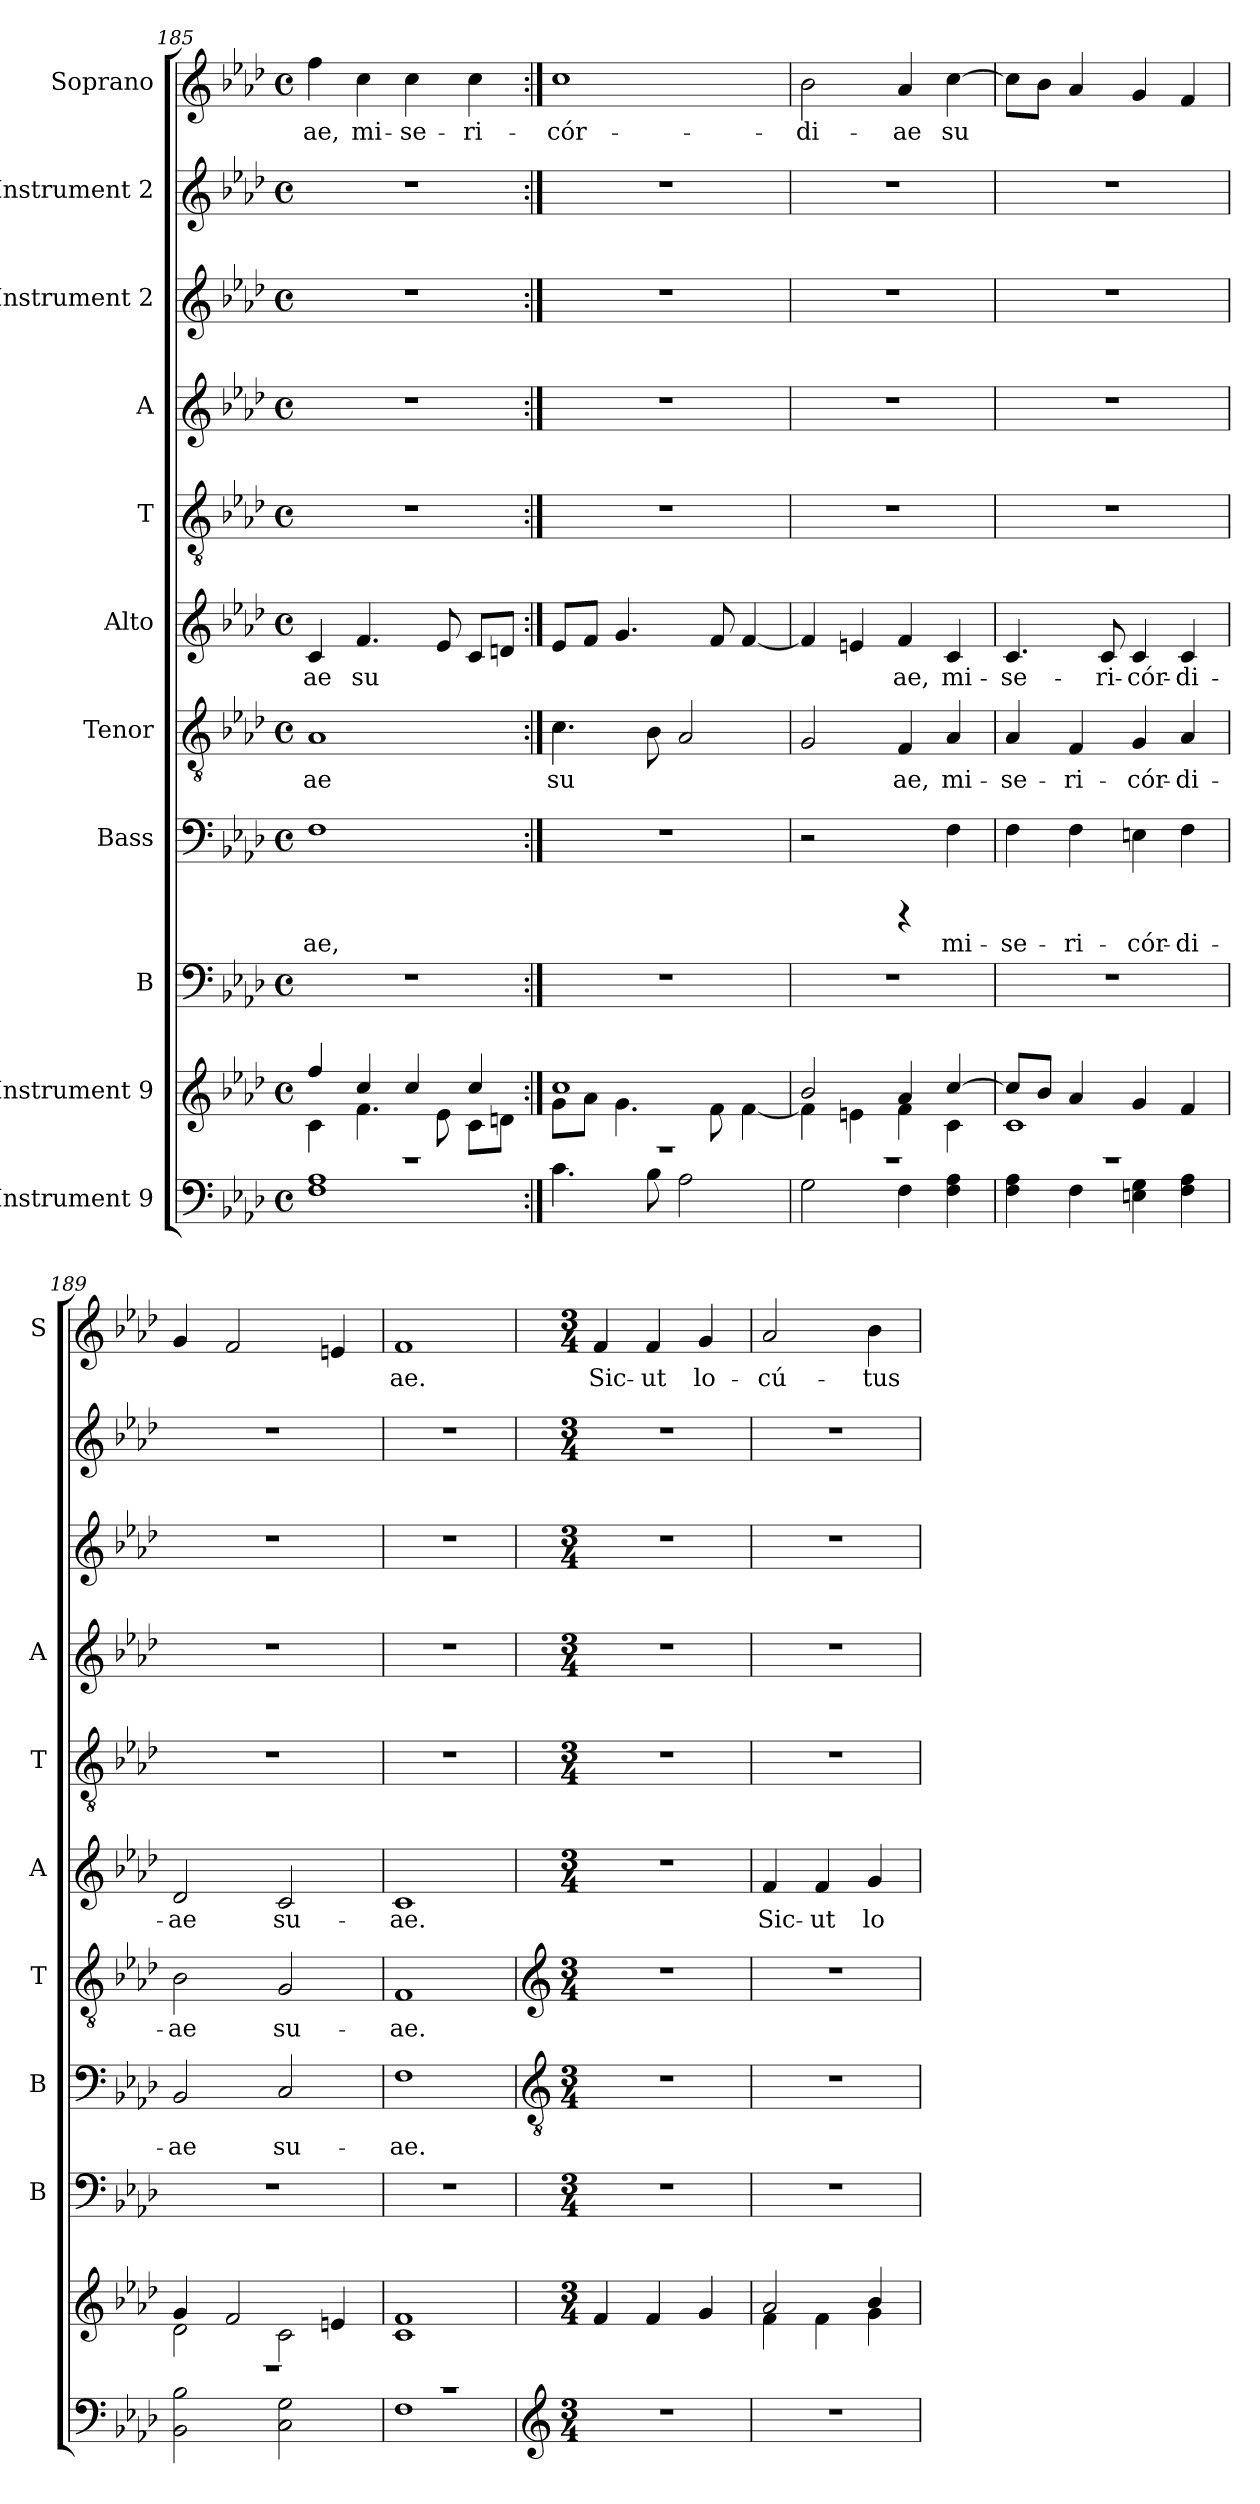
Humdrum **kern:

**kern	**kern	**kern	**kern	**text	**kern	**text	**kern	**text	**kern	**kern	**kern	**kern	**kern	**text
*part11	*part10	*part9	*part8	*part8	*part7	*part7	*part6	*part6	*part5	*part4	*part3	*part2	*part1	*part1
*staff11	*staff10	*staff9	*staff8	*staff8	*staff7	*staff7	*staff6	*staff6	*staff5	*staff4	*staff3	*staff2	*staff1	*staff1
*I"Instrument 9	*I"Instrument 9	*I"B	*I"Bass	*	*I"Tenor	*	*I"Alto	*	*I"T	*I"A	*I"Instrument 2	*I"Instrument 2	*I"Soprano	*
*	*	*I'B	*I'B	*	*I'T	*	*I'A	*	*I'T	*I'A	*	*	*I'S	*
*clefF4	*clefG2	*clefF4	*clefF4	*	*clefGv2	*	*clefG2	*	*clefGv2	*clefG2	*clefG2	*clefG2	*clefG2	*
*k[b-e-a-d-]	*k[b-e-a-d-]	*k[b-e-a-d-]	*k[b-e-a-d-]	*	*k[b-e-a-d-]	*	*k[b-e-a-d-]	*	*k[b-e-a-d-]	*k[b-e-a-d-]	*k[b-e-a-d-]	*k[b-e-a-d-]	*k[b-e-a-d-]	*
*A-:	*A-:	*A-:	*A-:	*	*A-:	*	*A-:	*	*A-:	*A-:	*A-:	*A-:	*A-:	*
*M4/4	*M4/4	*M4/4	*M4/4	*	*M4/4	*	*M4/4	*	*M4/4	*M4/4	*M4/4	*M4/4	*M4/4	*
*met(c)	*met(c)	*met(c)	*met(c)	*	*met(c)	*	*met(c)	*	*met(c)	*met(c)	*met(c)	*met(c)	*met(c)	*
=185	=185	=185	=185	=185	=185	=185	=185	=185	=185	=185	=185	=185	=185	=185
*^	*^	*	*	*	*	*	*	*	*	*	*	*	*	*
!	!	!	!	!	!	!LO:LY:b:cj	!	!LO:LY:b:cj	!	!LO:LY:b:cj	!	!	!	!	!	!LO:LY:b:cj
1r	1A- 1F	4ff/	4c\	1r	1F	-ae,	1A-	-ae	4c/	-ae	1r	1r	1r	1r	4ff\	-ae,
!	!	!	!	!	!	!	!	!	!	!LO:LY:b:cj	!	!	!	!	!	!LO:LY:b:cj
.	.	4cc/	4.f\	.	.	.	.	.	4.f/	su-	.	.	.	.	4cc\	mi-
!	!	!	!	!	!	!	!	!	!	!	!	!	!	!	!	!LO:LY:b:cj
.	.	4cc/	.	.	.	.	.	.	.	.	.	.	.	.	4cc\	-se-
!	!	!	!	!	!	!	!	!	!	!LO:LY:b:cj	!	!	!	!	!	!
.	.	.	8e-\	.	.	.	.	.	8e-/	--	.	.	.	.	.	.
!	!	!	!	!	!	!	!	!	!	!LO:LY:b:cj	!	!	!	!	!	!LO:LY:b:cj
.	.	4cc/	8c\L	.	.	.	.	.	8c/L	--	.	.	.	.	4cc\	-ri-
!	!	!	!	!	!	!	!	!	!	!LO:LY:b:cj	!	!	!	!	!	!
.	.	.	8dn\J	.	.	.	.	.	8dn/J	--	.	.	.	.	.	.
!!LO:LB:g=z
=186:|!	=186:|!	=186:|!	=186:|!	=186:|!	=186:|!	=186:|!	=186:|!	=186:|!	=186:|!	=186:|!	=186:|!	=186:|!	=186:|!	=186:|!	=186:|!	=186:|!
!	!	!	!	!	!	!	!	!LO:LY:b:cj	!	!LO:LY:b:cj	!	!	!	!	!	!LO:LY:b:cj
1r	4.c\	1cc	8g\L	1r	1r	.	4.c\	su-	8e-/L	--	1r	1r	1r	1r	1cc	-cór-
!	!	!	!	!	!	!	!	!	!	!LO:LY:b:cj	!	!	!	!	!	!
.	.	.	8a-\J	.	.	.	.	.	8f/J	--	.	.	.	.	.	.
!	!	!	!	!	!	!	!	!	!	!LO:LY:b:cj	!	!	!	!	!	!
.	.	.	4.g\	.	.	.	.	.	4.g/	--	.	.	.	.	.	.
!	!	!	!	!	!	!	!	!LO:LY:b:cj	!	!	!	!	!	!	!	!
.	8B-\	.	.	.	.	.	8B-\	--	.	.	.	.	.	.	.	.
!	!	!	!	!	!	!	!	!LO:LY:b:cj	!	!	!	!	!	!	!	!
.	2A-\	.	.	.	.	.	2A-/	--	.	.	.	.	.	.	.	.
!	!	!	!	!	!	!	!	!	!	!LO:LY:b:cj	!	!	!	!	!	!
.	.	.	8f\	.	.	.	.	.	8f/	--	.	.	.	.	.	.
!	!	!	!	!	!	!	!	!	!	!LO:LY:b:cj	!	!	!	!	!	!
.	.	.	[<4f\	.	.	.	.	.	[<4f/	--	.	.	.	.	.	.
=187	=187	=187	=187	=187	=187	=187	=187	=187	=187	=187	=187	=187	=187	=187	=187	=187
!	!	!	!	!	!	!	!	!LO:LY:b:cj	!	!LO:LY:b:cj	!	!	!	!	!	!LO:LY:b:cj
1r	2G\	2b-/	4f\]	1r	2r	.	2G/	--	4f/]	--	1r	1r	1r	1r	2b-\	-di-
!	!	!	!	!	!	!	!	!	!	!LO:LY:b:cj	!	!	!	!	!	!
.	.	.	4en\	.	.	.	.	.	4en/	--	.	.	.	.	.	.
!	!	!	!	!	!	!	!	!LO:LY:b:cj	!	!LO:LY:b:cj	!	!	!	!	!	!LO:LY:b:cj
.	4F\	4a-/	4f\	.	4rCCC	.	4F/	-ae,	4f/	-ae,	.	.	.	.	4a-/	-ae
!	!	!	!	!	!	!LO:LY:b:cj	!	!LO:LY:b:cj	!	!LO:LY:b:cj	!	!	!	!	!	!LO:LY:b:cj
.	4A-\ 4F\	[>4cc/	4c\	.	4F\	mi-	4A-/	mi-	4c/	mi-	.	.	.	.	[>4cc\	su-
=188	=188	=188	=188	=188	=188	=188	=188	=188	=188	=188	=188	=188	=188	=188	=188	=188
!	!	!	!	!	!	!LO:LY:b:cj	!	!LO:LY:b:cj	!	!LO:LY:b:cj	!	!	!	!	!	!LO:LY:b:cj
1r	4F\ 4A-\	8cc/L]	1c	1r	4F\	-se-	4A-/	-se-	4.c/	-se-	1r	1r	1r	1r	8cc\L]	--
!	!	!	!	!	!	!	!	!	!	!	!	!	!	!	!	!LO:LY:b:cj
.	.	8b-/J	.	.	.	.	.	.	.	.	.	.	.	.	8b-\J	--
!	!	!	!	!	!	!LO:LY:b:cj	!	!LO:LY:b:cj	!	!	!	!	!	!	!	!LO:LY:b:cj
.	4F\	4a-/	.	.	4F\	-ri-	4F/	-ri-	.	.	.	.	.	.	4a-/	--
!	!	!	!	!	!	!	!	!	!	!LO:LY:b:cj	!	!	!	!	!	!
.	.	.	.	.	.	.	.	.	8c/	-ri-	.	.	.	.	.	.
!	!	!	!	!	!	!LO:LY:b:cj	!	!LO:LY:b:cj	!	!LO:LY:b:cj	!	!	!	!	!	!LO:LY:b:cj
.	4En\ 4G\	4g/	.	.	4En\	-cór-	4G/	-cór-	4c/	-cór-	.	.	.	.	4g/	--
!	!	!	!	!	!	!LO:LY:b:cj	!	!LO:LY:b:cj	!	!LO:LY:b:cj	!	!	!	!	!	!LO:LY:b:cj
.	4A-\ 4F\	4f/	.	.	4F\	-di-	4A-/	-di-	4c/	-di-	.	.	.	.	4f/	--
=189	=189	=189	=189	=189	=189	=189	=189	=189	=189	=189	=189	=189	=189	=189	=189	=189
!	!	!	!	!	!	!LO:LY:b:cj	!	!LO:LY:b:cj	!	!LO:LY:b:cj	!	!	!	!	!	!LO:LY:b:cj
1r	2B-\ 2BB-\	4g/	2d-\	1r	2BB-/	-ae	2B-\	-ae	2d-/	-ae	1r	1r	1r	1r	4g/	--
!	!	!	!	!	!	!	!	!	!	!	!	!	!	!	!	!LO:LY:b:cj
.	.	2f/	.	.	.	.	.	.	.	.	.	.	.	.	2f/	--
!	!	!	!	!	!	!LO:LY:b:cj	!	!LO:LY:b:cj	!	!LO:LY:b:cj	!	!	!	!	!	!
.	2C\ 2G\	.	2c\	.	2C/	su-	2G/	su-	2c/	su-	.	.	.	.	.	.
!	!	!	!	!	!	!	!	!	!	!	!	!	!	!	!	!LO:LY:b:cj
.	.	4en/	.	.	.	.	.	.	.	.	.	.	.	.	4en/	--
*	*	*v	*v	*	*	*	*	*	*	*	*	*	*	*	*	*
=190	=190	=190	=190	=190	=190	=190	=190	=190	=190	=190	=190	=190	=190	=190	=190
!	!	!	!	!	!LO:LY:b:cj	!	!LO:LY:b:cj	!	!LO:LY:b:cj	!	!	!	!	!	!LO:LY:b:cj
1r	1F	1c 1f	1r	1F	-ae.	1F	-ae.	1c	-ae.	1r	1r	1r	1r	1f	-ae.
*v	*v	*	*	*	*	*	*	*	*	*	*	*	*	*	*
!!LO:PB:g=z
=191	=191	=191	=191	=191	=191	=191	=191	=191	=191	=191	=191	=191	=191	=191
*clefG2	*	*	*clefGv2	*	*clefG2	*	*	*	*	*	*	*	*	*
*M3/4	*M3/4	*M3/4	*M3/4	*	*M3/4	*	*M3/4	*	*M3/4	*M3/4	*M3/4	*M3/4	*M3/4	*
*^	*	*	*	*	*	*	*	*	*	*	*	*	*	*
!	!	!	!	!	!	!	!	!	!	!	!	!	!	!	!LO:LY:b:cj
*v	*v	*	*	*	*	*	*	*	*	*	*	*	*	*	*
2.r	4f/	2.r	2.r	.	2.r	.	2.r	.	2.r	2.r	2.r	2.r	4f/	Sic-
!	!	!	!	!	!	!	!	!	!	!	!	!	!	!LO:LY:b:cj
.	4f/	.	.	.	.	.	.	.	.	.	.	.	4f/	-ut
!	!	!	!	!	!	!	!	!	!	!	!	!	!	!LO:LY:b:cj
.	4g/	.	.	.	.	.	.	.	.	.	.	.	4g/	lo-
=192	=192	=192	=192	=192	=192	=192	=192	=192	=192	=192	=192	=192	=192	=192
*	*^	*	*	*	*	*	*	*	*	*	*	*	*	*
!	!	!	!	!	!	!	!	!	!LO:LY:b:cj	!	!	!	!	!	!LO:LY:b:cj
2.r	2a-/	4f\	2.r	2.r	.	2.r	.	4f/	Sic-	2.r	2.r	2.r	2.r	2a-/	-cú-
!	!	!	!	!	!	!	!	!	!LO:LY:b:cj	!	!	!	!	!	!
.	.	4f\	.	.	.	.	.	4f/	-ut	.	.	.	.	.	.
!	!	!	!	!	!	!	!	!	!LO:LY:b:cj	!	!	!	!	!	!LO:LY:b:cj
.	4b-/	4g\	.	.	.	.	.	4g/	lo-	.	.	.	.	4b-\	-tus
*	*v	*v	*	*	*	*	*	*	*	*	*	*	*	*	*
=	=	=	=	=	=	=	=	=	=	=	=	=	=	=
*-	*-	*-	*-	*-	*-	*-	*-	*-	*-	*-	*-	*-	*-	*-
